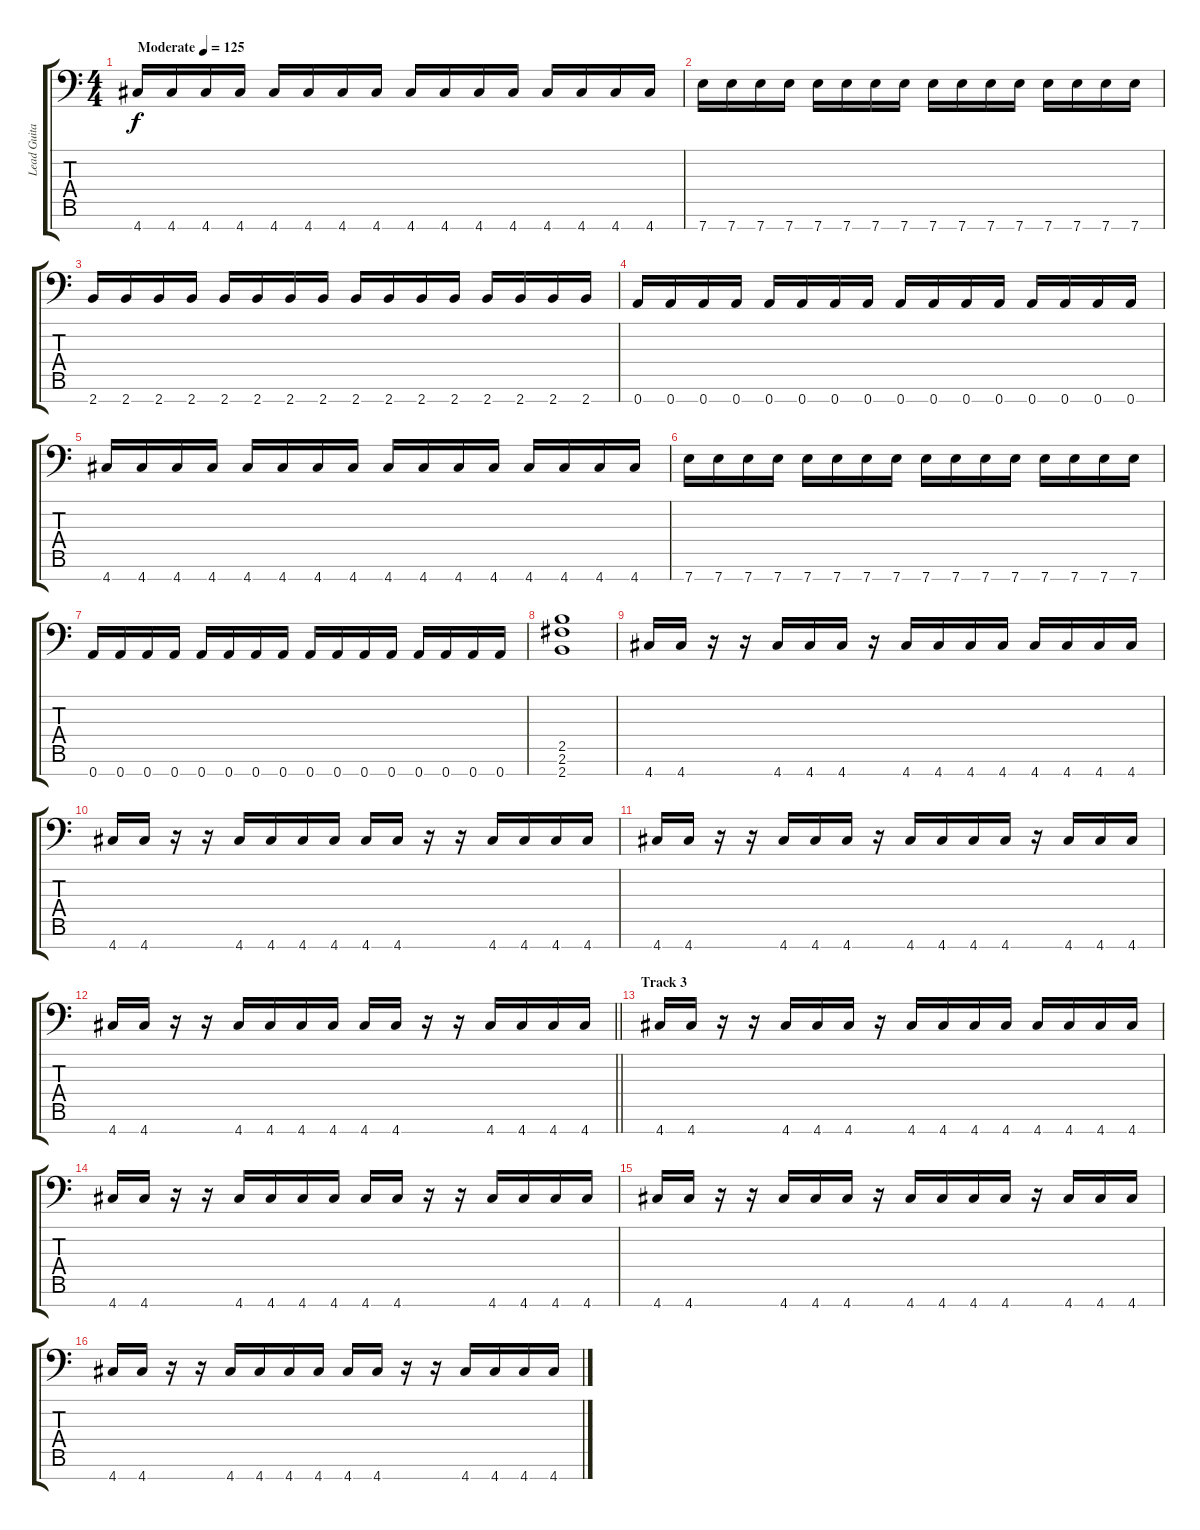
\track ("Lead Guitar-Distortion Guitar" "Lead Guita") {instrument distortionguitar}
\staff {score tabs}
\tuning (E4 B3 G3 D3 A2 E2 A1) {hide}
\ts (4 4)
\tempo (125 "Moderate")
\clef f4
\ks c
4.7.16{dy f instrument distortionguitar} 4.7.16 4.7.16 4.7.16 4.7.16 4.7.16 4.7.16 4.7.16 4.7.16 4.7.16 4.7.16 4.7.16 4.7.16 4.7.16 4.7.16 4.7.16 |
7.7.16 7.7.16 7.7.16 7.7.16 7.7.16 7.7.16 7.7.16 7.7.16 7.7.16 7.7.16 7.7.16 7.7.16 7.7.16 7.7.16 7.7.16 7.7.16 |
2.7.16 2.7.16 2.7.16 2.7.16 2.7.16 2.7.16 2.7.16 2.7.16 2.7.16 2.7.16 2.7.16 2.7.16 2.7.16 2.7.16 2.7.16 2.7.16 |
0.7.16 0.7.16 0.7.16 0.7.16 0.7.16 0.7.16 0.7.16 0.7.16 0.7.16 0.7.16 0.7.16 0.7.16 0.7.16 0.7.16 0.7.16 0.7.16 |
4.7.16 4.7.16 4.7.16 4.7.16 4.7.16 4.7.16 4.7.16 4.7.16 4.7.16 4.7.16 4.7.16 4.7.16 4.7.16 4.7.16 4.7.16 4.7.16 |
7.7.16 7.7.16 7.7.16 7.7.16 7.7.16 7.7.16 7.7.16 7.7.16 7.7.16 7.7.16 7.7.16 7.7.16 7.7.16 7.7.16 7.7.16 7.7.16 |
0.7.16 0.7.16 0.7.16 0.7.16 0.7.16 0.7.16 0.7.16 0.7.16 0.7.16 0.7.16 0.7.16 0.7.16 0.7.16 0.7.16 0.7.16 0.7.16 |
(2.5 2.6 2.7).1 |
4.7.16 4.7.16 r.16 r.16 4.7.16 4.7.16 4.7.16 r.16 4.7.16 4.7.16 4.7.16 4.7.16 4.7.16 4.7.16 4.7.16 4.7.16 |
4.7.16 4.7.16 r.16 r.16 4.7.16 4.7.16 4.7.16 4.7.16 4.7.16 4.7.16 r.16 r.16 4.7.16 4.7.16 4.7.16 4.7.16 |
4.7.16 4.7.16 r.16 r.16 4.7.16 4.7.16 4.7.16 r.16 4.7.16 4.7.16 4.7.16 4.7.16 r.16 4.7.16 4.7.16 4.7.16 |
\barLineRight lightlight
4.7.16 4.7.16 r.16 r.16 4.7.16 4.7.16 4.7.16 4.7.16 4.7.16 4.7.16 r.16 r.16 4.7.16 4.7.16 4.7.16 4.7.16 |
\section ("" "Track 3")
4.7.16 4.7.16 r.16 r.16 4.7.16 4.7.16 4.7.16 r.16 4.7.16 4.7.16 4.7.16 4.7.16 4.7.16 4.7.16 4.7.16 4.7.16 |
4.7.16 4.7.16 r.16 r.16 4.7.16 4.7.16 4.7.16 4.7.16 4.7.16 4.7.16 r.16 r.16 4.7.16 4.7.16 4.7.16 4.7.16 |
4.7.16 4.7.16 r.16 r.16 4.7.16 4.7.16 4.7.16 r.16 4.7.16 4.7.16 4.7.16 4.7.16 r.16 4.7.16 4.7.16 4.7.16 |
4.7.16 4.7.16 r.16 r.16 4.7.16 4.7.16 4.7.16 4.7.16 4.7.16 4.7.16 r.16 r.16 4.7.16 4.7.16 4.7.16 4.7.16
